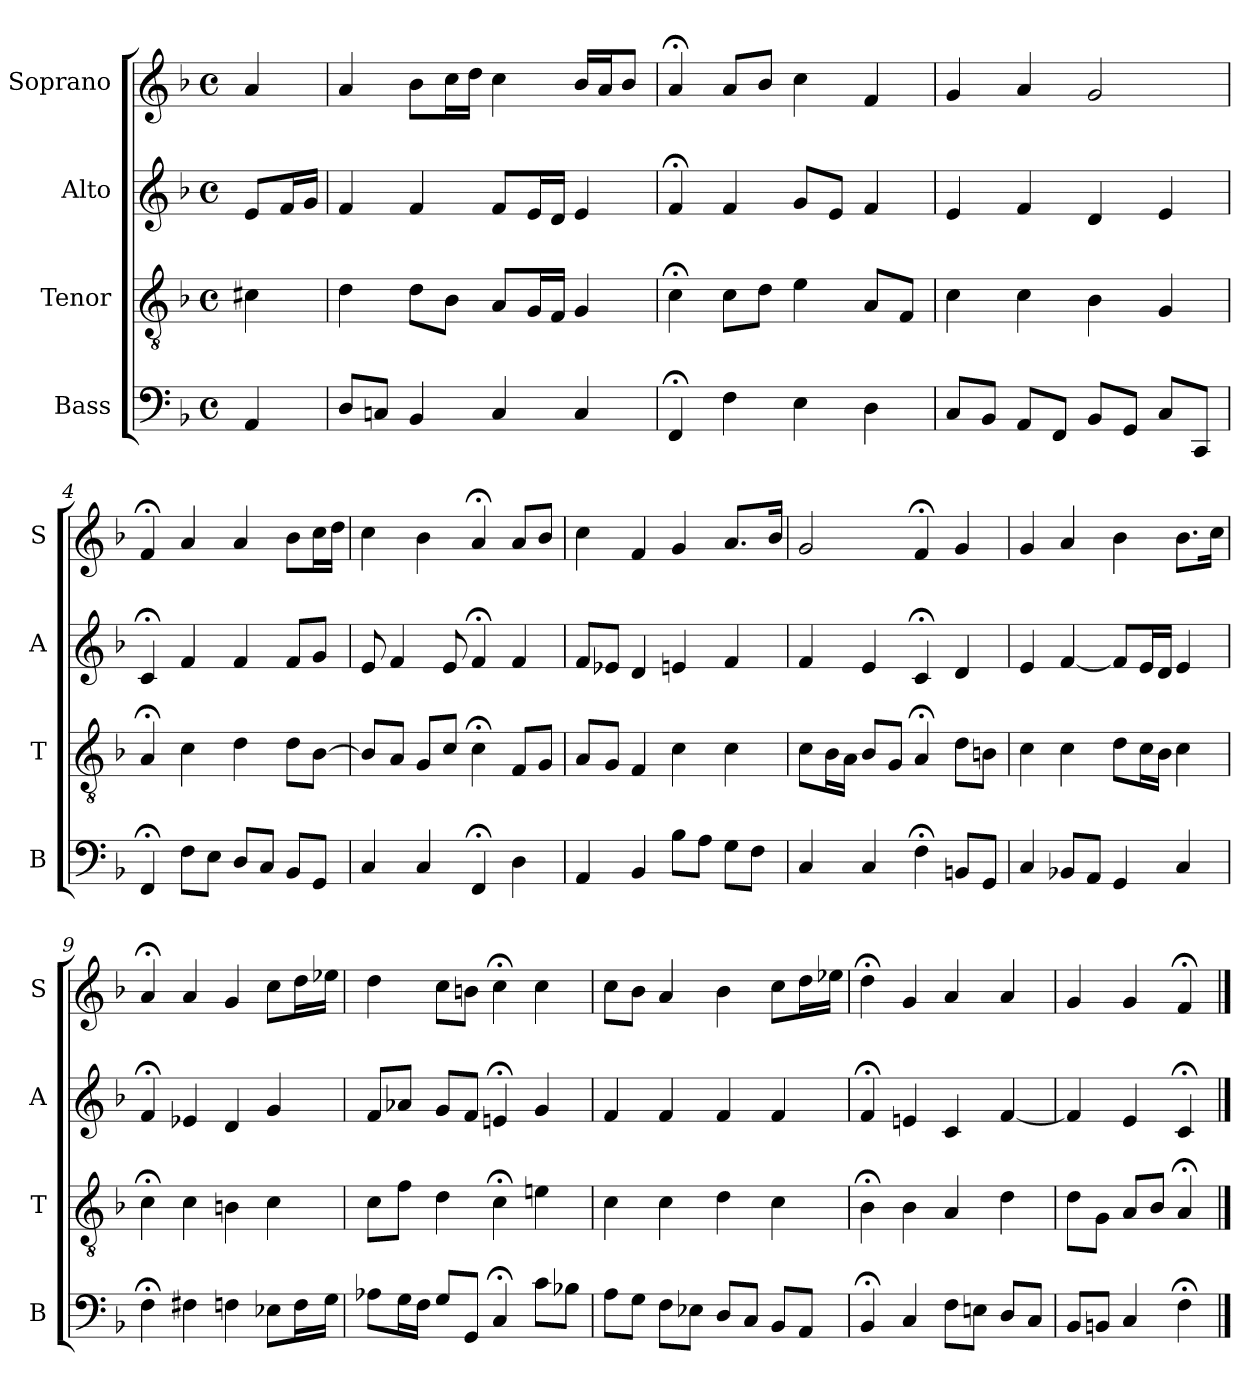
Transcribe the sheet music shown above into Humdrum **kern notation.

**kern	**kern	**kern	**kern
*part4	*part3	*part2	*part1
*staff4	*staff3	*staff2	*staff1
*I"Bass	*I"Tenor	*I"Alto	*I"Soprano
*I'B	*I'T	*I'A	*I'S
*clefF4	*clefGv2	*clefG2	*clefG2
*k[b-]	*k[b-]	*k[b-]	*k[b-]
*F:	*F:	*F:	*F:
*M4/4	*M4/4	*M4/4	*M4/4
*met(c)	*met(c)	*met(c)	*met(c)
*MM100	*MM100	*MM100	*MM100
=	=	=	=
4AA	4c#X	8eL	4a
.	.	16fL	.
.	.	16gJJ	.
=1	=1	=1	=1
8DL	4d	4f	4a
8CnJ	.	.	.
4BB-	8dL	4f	8b-L
.	8B-J	.	16ccL
.	.	.	16ddJJ
4C	8AL	8fL	4cc
.	16GL	16eL	.
.	16FJJ	16dJJ	.
4C	4G	4e	16b-LL
.	.	.	16aJ
.	.	.	8b-J
=2	=2	=2	=2
4FF;<	4c;<	4f;<	4a;<
4F	8cL	4f	8aL
.	8dJ	.	8b-J
4E	4e	8gL	4cc
.	.	8eJ	.
4D	8AL	4f	4f
.	8FJ	.	.
=3	=3	=3	=3
8CL	4c	4e	4g
8BB-J	.	.	.
8AAL	4c	4f	4a
8FFJ	.	.	.
8BB-L	4B-	4d	2g
8GGJ	.	.	.
8CL	4G	4e	.
8CCJ	.	.	.
=4	=4	=4	=4
4FF;<	4A;<	4c;<	4f;<
8FL	4c	4f	4a
8EJ	.	.	.
8DL	4d	4f	4a
8CJ	.	.	.
8BB-L	8dL	8fL	8b-L
8GGJ	[8B-J	8gJ	16ccL
.	.	.	16ddJJ
=5	=5	=5	=5
4C	8B-L]	8e	4cc
.	8AJ	4f	.
4C	8GL	.	4b-
.	8cJ	8e	.
4FF;<	4c;<	4f;<	4a;<
4D	8FL	4f	8aL
.	8GJ	.	8b-J
=6	=6	=6	=6
4AA	8AL	8fL	4cc
.	8GJ	8e-XJ	.
4BB-	4F	4d	4f
8B-iL	4ci	4eni	4gi
8AJ	.	.	.
8GL	4c	4f	8.aL
8FJ	.	.	.
.	.	.	16b-Jk
=7	=7	=7	=7
4C	8cL	4f	2g
.	16B-L	.	.
.	16AJJ	.	.
4C	8B-L	4e	.
.	8GJ	.	.
4F;<	4A;<	4c;<	4f;<
8BBnL	8dL	4d	4g
8GGJ	8BnJ	.	.
=8	=8	=8	=8
4C	4c	4e	4g
8BB-XL	4c	[4f	4a
8AAJ	.	.	.
4GG	8dL	8fL]	4b-
.	16cL	16eL	.
.	16B-JJ	16dJJ	.
4C	4c	4e	8.b-L
.	.	.	16ccJk
=9	=9	=9	=9
4F;<	4c;<	4f;<	4a;<
4F#X	4c	4e-X	4a
4Fni	4Bni	4di	4gi
8E-XL	4c	4g	8ccL
16FL	.	.	16ddL
16GJJ	.	.	16ee-XJJ
=10	=10	=10	=10
8A-XL	8cL	8fL	4dd
16GL	8fJ	8a-XJ	.
16FJJ	.	.	.
8GL	4d	8gL	8ccL
8GGJ	.	8fJ	8bnJ
4C;<	4c;<	4en;<	4cc;<
8cL	4en	4g	4cc
8B-XJ	.	.	.
=11	=11	=11	=11
8AL	4c	4f	8ccL
8GJ	.	.	8b-J
8FL	4c	4f	4a
8E-XJ	.	.	.
8DL	4d	4f	4b-
8CJ	.	.	.
8BB-L	4c	4f	8ccL
8AAJ	.	.	16ddL
.	.	.	16ee-XJJ
=12	=12	=12	=12
4BB-;<	4B-;<	4f;<	4dd;<
4C	4B-	4en	4g
8FL	4A	4c	4a
8EnJ	.	.	.
8DL	4d	[4f	4a
8CJ	.	.	.
=13	=13	=13	=13
8BB-L	8dL	4f]	4g
8BBnJ	8GJ	.	.
4C	8AL	4e	4g
.	8B-J	.	.
4F;<	4A;<	4c;<	4f;<
==	==	==	==
*-	*-	*-	*-
